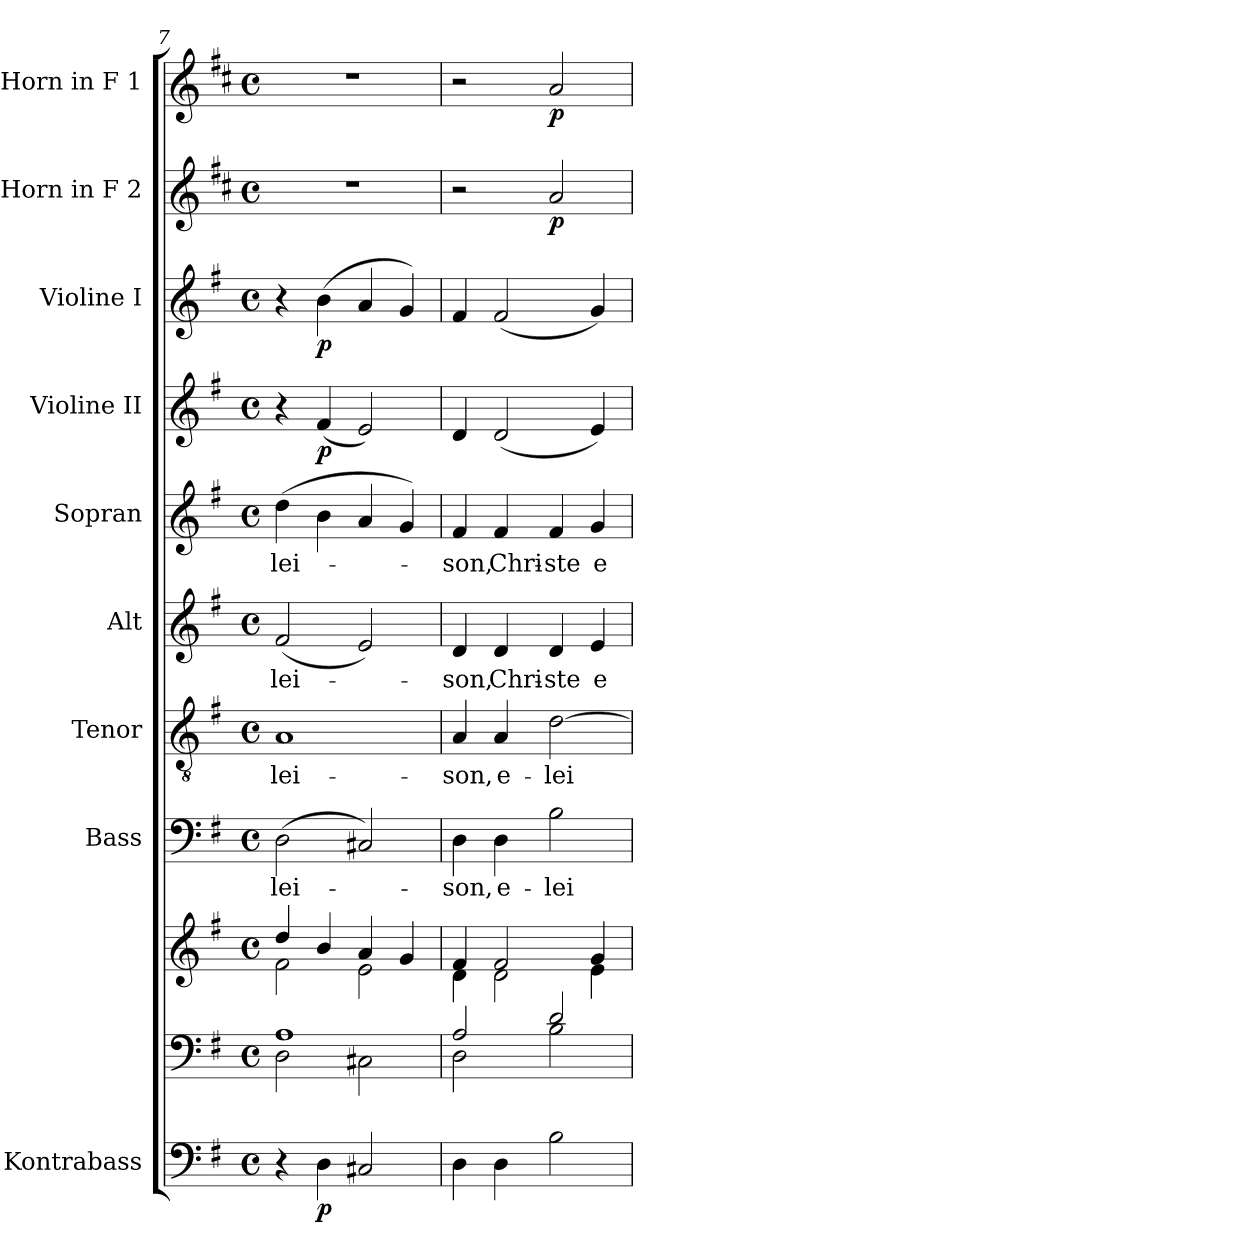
**kern	**dynam	**kern	**kern	**kern	**text	**kern	**text	**kern	**text	**kern	**text	**kern	**dynam	**kern	**dynam	**kern	**dynam	**kern	**dynam
*part10	*part10	*part9	*part9	*part8	*part8	*part7	*part7	*part6	*part6	*part5	*part5	*part4	*part4	*part3	*part3	*part2	*part2	*part1	*part1
*staff11	*staff11	*staff10	*staff9	*staff8	*staff8	*staff7	*staff7	*staff6	*staff6	*staff5	*staff5	*staff4	*staff4	*staff3	*staff3	*staff2	*staff2	*staff1	*staff1
*I"Kontrabass	*	*	*	*I"Bass	*	*I"Tenor	*	*I"Alt	*	*I"Sopran	*	*I"Violine II	*	*I"Violine I	*	*I"Horn in F 2	*	*I"Horn in F 1	*
*I'Kb.	*	*	*	*I'B.	*	*I'T.	*	*I'A.	*	*I'S.	*	*I'Vl. II	*	*I'Vl. I	*	*I'Hrn. 2	*	*I'Hrn. 1	*
*clefF4	*	*clefF4	*clefG2	*clefF4	*	*clefGv2	*	*clefG2	*	*clefG2	*	*clefG2	*	*clefG2	*	*clefG2	*	*clefG2	*
*ITrd7c12	*	*	*	*	*	*	*	*	*	*	*	*	*	*	*	*ITrd4c7	*	*ITrd4c7	*
*k[f#]	*	*k[f#]	*k[f#]	*k[f#]	*	*k[f#]	*	*k[f#]	*	*k[f#]	*	*k[f#]	*	*k[f#]	*	*k[f#]	*	*k[f#]	*
*G:	*	*G:	*G:	*G:	*	*G:	*	*G:	*	*G:	*	*G:	*	*G:	*	*G:	*	*G:	*
*M4/4	*	*M4/4	*M4/4	*M4/4	*	*M4/4	*	*M4/4	*	*M4/4	*	*M4/4	*	*M4/4	*	*M4/4	*	*M4/4	*
*met(c)	*	*met(c)	*met(c)	*met(c)	*	*met(c)	*	*met(c)	*	*met(c)	*	*met(c)	*	*met(c)	*	*met(c)	*	*met(c)	*
=7	=7	=7	=7	=7	=7	=7	=7	=7	=7	=7	=7	=7	=7	=7	=7	=7	=7	=7	=7
*	*	*^	*^	*	*	*	*	*	*	*	*	*	*	*	*	*	*	*	*
!	!	!	!	!	!	!	!LO:LY:b	!	!LO:LY:b	!	!LO:LY:b	!	!LO:LY:b	!	!	!	!	!	!	!	!
4r	.	1A	2D\	4dd/	2f#\	(>2D\	-lei-	1A	-lei-	(<2f#/	-lei-	(>4dd\	-lei-	4r	.	4r	.	1r	.	1r	.
!	!LO:DY:b	!	!	!	!	!	!	!	!	!	!	!	!	!	!LO:DY:b	!	!LO:DY:b	!	!	!	!
4DD\	p	.	.	4b/	.	.	.	.	.	.	.	4b\	.	(<4f#/	p	(>4b\	p	.	.	.	.
2CC#X/	.	.	2C#X\	4a/	2e\	2C#X/)	.	.	.	2e/)	.	4a/	.	2e/)	.	4a/	.	.	.	.	.
.	.	.	.	4g/	.	.	.	.	.	.	.	4g/)	.	.	.	4g/)	.	.	.	.	.
=8	=8	=8	=8	=8	=8	=8	=8	=8	=8	=8	=8	=8	=8	=8	=8	=8	=8	=8	=8	=8	=8
!	!	!	!	!	!	!	!LO:LY:b	!	!LO:LY:b	!	!LO:LY:b	!	!LO:LY:b	!	!	!	!	!	!	!	!
4DD\	.	2A/	2D\	4f#/	4d\	4D\	-son,	4A/	-son,	4d/	-son,	4f#/	-son,	4d/	.	4f#/	.	2r	.	2r	.
!	!	!	!	!	!	!	!LO:LY:b	!	!LO:LY:b	!	!LO:LY:b	!	!LO:LY:b	!	!	!	!	!	!	!	!
4DD\	.	.	.	2f#/	2d\	4D\	e-	4A/	e-	4d/	Chri-	4f#/	Chri-	(<2d/	.	(<2f#/	.	.	.	.	.
!	!	!	!	!	!	!	!LO:LY:b	!	!LO:LY:b	!	!LO:LY:b	!	!LO:LY:b	!	!	!	!	!	!LO:DY:b	!	!LO:DY:b
2BB\	.	2d/	2B\	.	.	2B\	-lei-	[2d\	-lei-	4d/	-ste	4f#/	-ste	.	.	.	.	2d/	p	2d/	p
!	!	!	!	!	!	!	!	!	!	!	!LO:LY:b	!	!LO:LY:b	!	!	!	!	!	!	!	!
.	.	.	.	4g/	4e\	.	.	.	.	4e/	e-	4g/	e-	4e/)	.	4g/)	.	.	.	.	.
*	*	*v	*v	*	*	*	*	*	*	*	*	*	*	*	*	*	*	*	*	*	*
*	*	*	*v	*v	*	*	*	*	*	*	*	*	*	*	*	*	*	*	*	*
=	=	=	=	=	=	=	=	=	=	=	=	=	=	=	=	=	=	=	=
*-	*-	*-	*-	*-	*-	*-	*-	*-	*-	*-	*-	*-	*-	*-	*-	*-	*-	*-	*-
